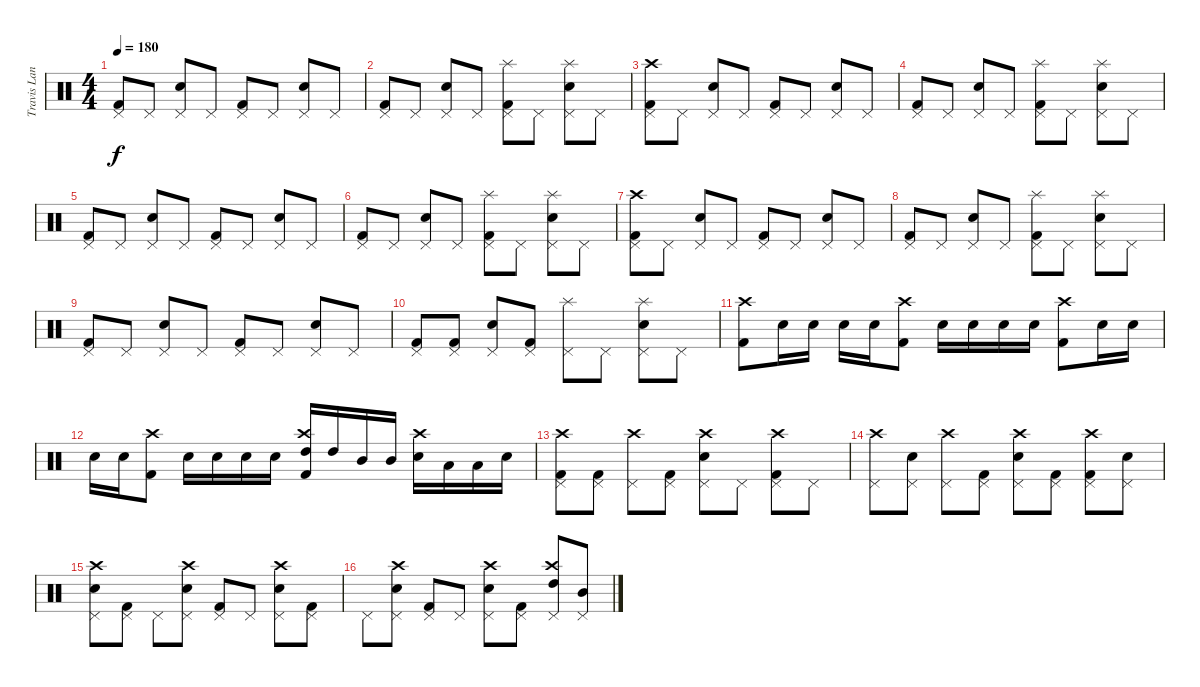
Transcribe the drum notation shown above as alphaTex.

\track ("Travis Landen Barker" "Travis Lan") {instrument percussion}
\staff {score}
\articulation defaults
\ts (4 4)
\tempo 180
\clef neutral
\ks c
("Pedal Hi-Hat (hit)" "Kick (hit) 2").8{dy f} "Pedal Hi-Hat (hit)".8 ("Pedal Hi-Hat (hit)" "Electric Snare (hit)").8 "Pedal Hi-Hat (hit)".8 ("Pedal Hi-Hat (hit)" "Kick (hit) 2").8 "Pedal Hi-Hat (hit)".8 ("Pedal Hi-Hat (hit)" "Electric Snare (hit)").8 "Pedal Hi-Hat (hit)".8 |
("Pedal Hi-Hat (hit)" "Kick (hit) 2").8 "Pedal Hi-Hat (hit)".8 ("Pedal Hi-Hat (hit)" "Electric Snare (hit)").8 "Pedal Hi-Hat (hit)".8 ("Pedal Hi-Hat (hit)" "Kick (hit) 2" "Splash (hit)").8 "Pedal Hi-Hat (hit)".8 ("Pedal Hi-Hat (hit)" "Electric Snare (hit)" "Splash (hit)").8 "Pedal Hi-Hat (hit)".8 |
("Pedal Hi-Hat (hit)" "Kick (hit) 2" "Crash high (hit)").8 "Pedal Hi-Hat (hit)".8 ("Pedal Hi-Hat (hit)" "Electric Snare (hit)").8 "Pedal Hi-Hat (hit)".8 ("Pedal Hi-Hat (hit)" "Kick (hit) 2").8 "Pedal Hi-Hat (hit)".8 ("Pedal Hi-Hat (hit)" "Electric Snare (hit)").8 "Pedal Hi-Hat (hit)".8 |
("Pedal Hi-Hat (hit)" "Kick (hit) 2").8 "Pedal Hi-Hat (hit)".8 ("Pedal Hi-Hat (hit)" "Electric Snare (hit)").8 "Pedal Hi-Hat (hit)".8 ("Pedal Hi-Hat (hit)" "Kick (hit) 2" "Splash (hit)").8 "Pedal Hi-Hat (hit)".8 ("Pedal Hi-Hat (hit)" "Electric Snare (hit)" "Splash (hit)").8 "Pedal Hi-Hat (hit)".8 |
("Pedal Hi-Hat (hit)" "Kick (hit) 2").8 "Pedal Hi-Hat (hit)".8 ("Pedal Hi-Hat (hit)" "Electric Snare (hit)").8 "Pedal Hi-Hat (hit)".8 ("Pedal Hi-Hat (hit)" "Kick (hit) 2").8 "Pedal Hi-Hat (hit)".8 ("Pedal Hi-Hat (hit)" "Electric Snare (hit)").8 "Pedal Hi-Hat (hit)".8 |
("Pedal Hi-Hat (hit)" "Kick (hit) 2").8 "Pedal Hi-Hat (hit)".8 ("Pedal Hi-Hat (hit)" "Electric Snare (hit)").8 "Pedal Hi-Hat (hit)".8 ("Pedal Hi-Hat (hit)" "Kick (hit) 2" "Splash (hit)").8 "Pedal Hi-Hat (hit)".8 ("Pedal Hi-Hat (hit)" "Electric Snare (hit)" "Splash (hit)").8 "Pedal Hi-Hat (hit)".8 |
("Pedal Hi-Hat (hit)" "Kick (hit) 2" "Crash high (hit)").8 "Pedal Hi-Hat (hit)".8 ("Pedal Hi-Hat (hit)" "Electric Snare (hit)").8 "Pedal Hi-Hat (hit)".8 ("Pedal Hi-Hat (hit)" "Kick (hit) 2").8 "Pedal Hi-Hat (hit)".8 ("Pedal Hi-Hat (hit)" "Electric Snare (hit)").8 "Pedal Hi-Hat (hit)".8 |
("Pedal Hi-Hat (hit)" "Kick (hit) 2").8 "Pedal Hi-Hat (hit)".8 ("Pedal Hi-Hat (hit)" "Electric Snare (hit)").8 "Pedal Hi-Hat (hit)".8 ("Pedal Hi-Hat (hit)" "Kick (hit) 2" "Splash (hit)").8 "Pedal Hi-Hat (hit)".8 ("Pedal Hi-Hat (hit)" "Electric Snare (hit)" "Splash (hit)").8 "Pedal Hi-Hat (hit)".8 |
("Pedal Hi-Hat (hit)" "Kick (hit) 2").8 "Pedal Hi-Hat (hit)".8 ("Pedal Hi-Hat (hit)" "Electric Snare (hit)").8 "Pedal Hi-Hat (hit)".8 ("Pedal Hi-Hat (hit)" "Kick (hit) 2").8 "Pedal Hi-Hat (hit)".8 ("Pedal Hi-Hat (hit)" "Electric Snare (hit)").8 "Pedal Hi-Hat (hit)".8 |
("Pedal Hi-Hat (hit)" "Kick (hit) 2").8 ("Pedal Hi-Hat (hit)" "Kick (hit) 2").8 ("Pedal Hi-Hat (hit)" "Electric Snare (hit)").8 ("Pedal Hi-Hat (hit)" "Kick (hit) 2").8 ("Pedal Hi-Hat (hit)" "Splash (hit)").8 "Pedal Hi-Hat (hit)".8 ("Pedal Hi-Hat (hit)" "Electric Snare (hit)" "Splash (hit)").8 "Pedal Hi-Hat (hit)".8 |
("Kick (hit) 2" "Crash high (hit)").8 "Electric Snare (hit)".16 "Electric Snare (hit)".16 "Electric Snare (hit)".16 "Electric Snare (hit)".16 ("Kick (hit) 2" "Crash high (hit)").8 "Electric Snare (hit)".16 "Electric Snare (hit)".16 "Electric Snare (hit)".16 "Electric Snare (hit)".16 ("Kick (hit) 2" "Crash high (hit)").8 "Electric Snare (hit)".16 "Electric Snare (hit)".16 |
"Electric Snare (hit)".16 "Electric Snare (hit)".16 ("Kick (hit) 2" "Crash high (hit)").8 "Electric Snare (hit)".16 "Electric Snare (hit)".16 "Electric Snare (hit)".16 "Electric Snare (hit)".16 ("Kick (hit) 2" "Crash high (hit)" "High Tom (hit)").16 "High Tom (hit)".16 "Mid Tom (hit)".16 "Mid Tom (hit)".16 ("Electric Snare (hit)" "Crash high (hit)").16 "Low Tom (hit)".16 "Low Tom (hit)".16 "Electric Snare (hit)".16 |
("Pedal Hi-Hat (hit)" "Kick (hit) 2" "Crash high (hit)").8 ("Pedal Hi-Hat (hit)" "Kick (hit) 2").8 ("Pedal Hi-Hat (hit)" "Crash high (hit)").8 ("Pedal Hi-Hat (hit)" "Kick (hit) 2").8 ("Pedal Hi-Hat (hit)" "Electric Snare (hit)" "Crash high (hit)").8 "Pedal Hi-Hat (hit)".8 ("Pedal Hi-Hat (hit)" "Kick (hit) 2" "Crash high (hit)").8 "Pedal Hi-Hat (hit)".8 |
("Pedal Hi-Hat (hit)" "Crash high (hit)").8 ("Pedal Hi-Hat (hit)" "Electric Snare (hit)").8 ("Pedal Hi-Hat (hit)" "Crash high (hit)").8 ("Pedal Hi-Hat (hit)" "Kick (hit) 2").8 ("Pedal Hi-Hat (hit)" "Electric Snare (hit)" "Crash high (hit)").8 ("Pedal Hi-Hat (hit)" "Kick (hit) 2").8 ("Pedal Hi-Hat (hit)" "Kick (hit) 2" "Crash high (hit)").8 ("Pedal Hi-Hat (hit)" "Electric Snare (hit)").8 |
("Pedal Hi-Hat (hit)" "Electric Snare (hit)" "Crash high (hit)").8 ("Pedal Hi-Hat (hit)" "Kick (hit) 2").8 "Pedal Hi-Hat (hit)".8 ("Pedal Hi-Hat (hit)" "Electric Snare (hit)" "Crash high (hit)").8 ("Pedal Hi-Hat (hit)" "Kick (hit) 2").8 "Pedal Hi-Hat (hit)".8 ("Pedal Hi-Hat (hit)" "Electric Snare (hit)" "Crash high (hit)").8 ("Pedal Hi-Hat (hit)" "Kick (hit) 2").8 |
"Pedal Hi-Hat (hit)".8 ("Pedal Hi-Hat (hit)" "Electric Snare (hit)" "Crash high (hit)").8 ("Pedal Hi-Hat (hit)" "Kick (hit) 2").8 "Pedal Hi-Hat (hit)".8 ("Pedal Hi-Hat (hit)" "Electric Snare (hit)" "Crash high (hit)").8 ("Pedal Hi-Hat (hit)" "Kick (hit) 2").8 ("Pedal Hi-Hat (hit)" "High Tom (hit)" "Crash high (hit)").8 ("Pedal Hi-Hat (hit)" "Mid Tom (hit)").8
